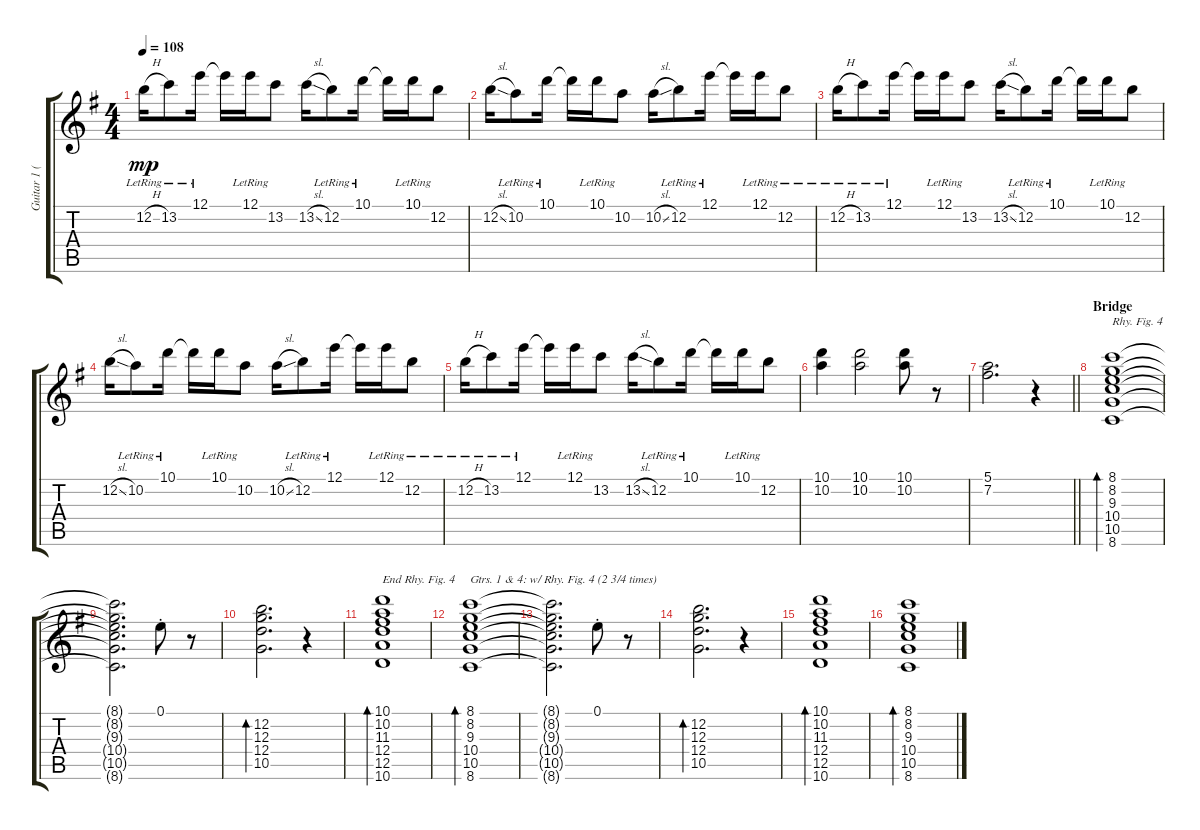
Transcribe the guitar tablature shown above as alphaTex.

\track ("Guitar 1 (clean)" "Guitar 1 (") {instrument electricguitarclean}
\staff {score tabs}
\tuning (E4 B3 G3 D3 A2 E2) {hide}
\ts (4 4)
\tempo 108
\clef g2
\ks eminor
12.2{h lr}.16{dy mp} 13.2{lr}.8 12.1{lr}.16 12.1{t}.16 12.1{lr}.16 13.2{lr}.8 13.2{sl}.16 12.2{lr}.8 10.1{lr}.16 10.1{t}.16 10.1{lr}.16 12.2{lr}.8 |
12.2{sl}.16 10.2{lr}.8 10.1{lr}.16 10.1{t}.16 10.1{lr}.16 10.2{lr}.8 10.2{sl}.16 12.2{lr}.8 12.1{lr}.16 12.1{t}.16 12.1{lr}.16 12.2{lr}.8 |
12.2{h lr}.16 13.2{lr}.8 12.1{lr}.16 12.1{t}.16 12.1{lr}.16 13.2{lr}.8 13.2{sl}.16 12.2{lr}.8 10.1{lr}.16 10.1{t}.16 10.1{lr}.16 12.2{lr}.8 |
12.2{sl}.16 10.2{lr}.8 10.1{lr}.16 10.1{t}.16 10.1{lr}.16 10.2{lr}.8 10.2{sl}.16 12.2{lr}.8 12.1{lr}.16 12.1{t}.16 12.1{lr}.16 12.2{lr}.8 |
12.2{h lr}.16 13.2{lr}.8 12.1{lr}.16 12.1{t}.16 12.1{lr}.16 13.2{lr}.8 13.2{sl}.16 12.2{lr}.8 10.1{lr}.16 10.1{t}.16 10.1{lr}.16 12.2{lr}.8 |
(10.1 10.2).4 (10.1 10.2).2 (10.1 10.2).8 r.8 |
\barLineRight lightlight
(5.1 7.2).2{d} r.4 |
\section ("" "Bridge")
(8.1 8.2 9.3 10.4 10.5 8.6).1{bd 120 txt "Rhy. Fig. 4"} |
(8.1{t} 8.2{t} 9.3{t} 10.4{t} 10.5{t} 8.6{t}).2{d} 0.1{st}.8 r.8 |
(12.2 12.3 12.4 10.5).2{d bd 120} r.4 |
(10.1 10.2 11.3 12.4 12.5 10.6).1{bd 120 txt "End Rhy. Fig. 4"} |
(8.1 8.2 9.3 10.4 10.5 8.6).1{bd 120 txt "Gtrs. 1 & 4: w/ Rhy. Fig. 4 (2 3/4 times)"} |
(8.1{t} 8.2{t} 9.3{t} 10.4{t} 10.5{t} 8.6{t}).2{d} 0.1{st}.8 r.8 |
(12.2 12.3 12.4 10.5).2{d bd 120} r.4 |
(10.1 10.2 11.3 12.4 12.5 10.6).1{bd 120} |
(8.1 8.2 9.3 10.4 10.5 8.6).1{bd 120}
